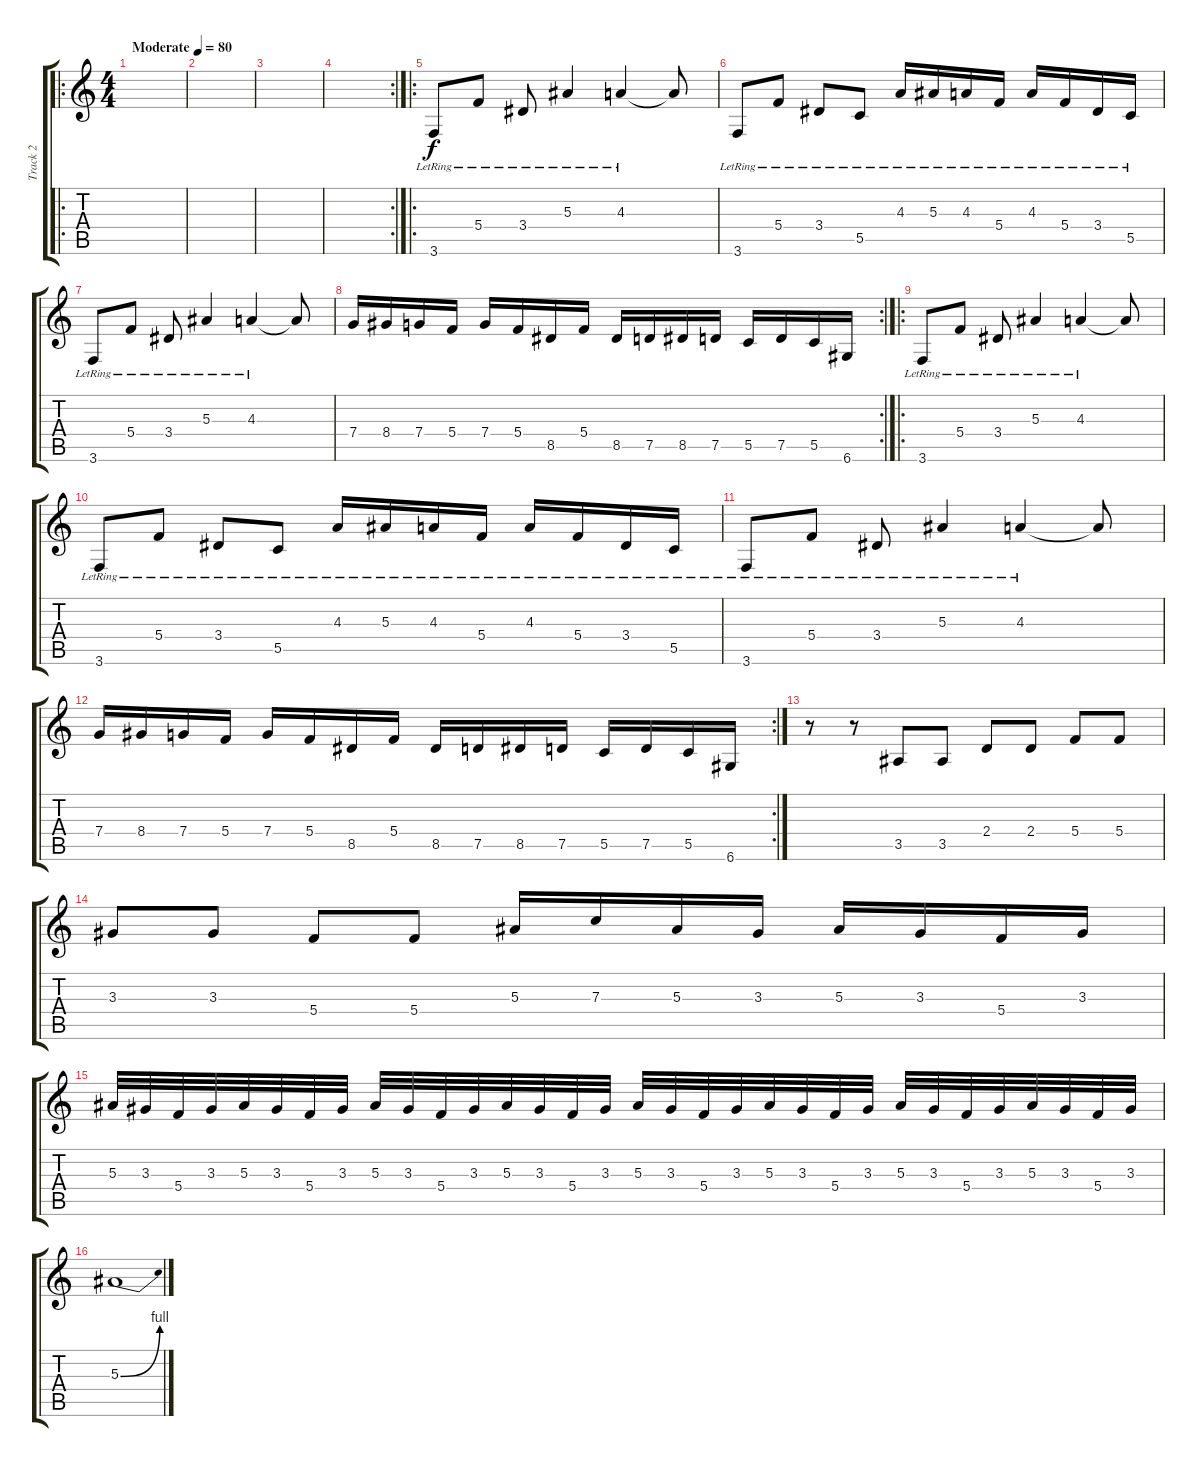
\track ("Track 2" "Track 2") {instrument distortionguitar}
\staff {score tabs}
\tuning (D4 A3 F3 C3 G2 D2) {hide}
\ro
\ts (4 4)
\tempo (80 "Moderate")
\clef g2
\ks c
|
|
|
\rc 2
|
\ro
3.6{lr}.8 5.4{lr}.8 3.4{lr}.8 5.3{lr}.4 4.3{lr}.4 4.3{t}.8 |
3.6{lr}.8 5.4{lr}.8 3.4{lr}.8 5.5{lr}.8 4.3{lr}.16 5.3{lr}.16 4.3{lr}.16 5.4{lr}.16 4.3{lr}.16 5.4{lr}.16 3.4{lr}.16 5.5{lr}.16 |
3.6{lr}.8 5.4{lr}.8 3.4{lr}.8 5.3{lr}.4 4.3{lr}.4 4.3{t}.8 |
\rc 2
7.4.16 8.4.16 7.4.16 5.4.16 7.4.16 5.4.16 8.5.16 5.4.16 8.5.16 7.5.16 8.5.16 7.5.16 5.5.16 7.5.16 5.5.16 6.6.16 |
\ro
3.6{lr}.8 5.4{lr}.8 3.4{lr}.8 5.3{lr}.4 4.3{lr}.4 4.3{t}.8 |
3.6{lr}.8 5.4{lr}.8 3.4{lr}.8 5.5{lr}.8 4.3{lr}.16 5.3{lr}.16 4.3{lr}.16 5.4{lr}.16 4.3{lr}.16 5.4{lr}.16 3.4{lr}.16 5.5{lr}.16 |
3.6{lr}.8 5.4{lr}.8 3.4{lr}.8 5.3{lr}.4 4.3{lr}.4 4.3{t}.8 |
\rc 2
7.4.16 8.4.16 7.4.16 5.4.16 7.4.16 5.4.16 8.5.16 5.4.16 8.5.16 7.5.16 8.5.16 7.5.16 5.5.16 7.5.16 5.5.16 6.6.16 |
r.8 r.8 3.5.8 3.5.8 2.4.8 2.4.8 5.4.8 5.4.8 |
3.3.8 3.3.8 5.4.8 5.4.8 5.3.16 7.3.16 5.3.16 3.3.16 5.3.16 3.3.16 5.4.16 3.3.16 |
5.3.32 3.3.32 5.4.32 3.3.32 5.3.32 3.3.32 5.4.32 3.3.32 5.3.32 3.3.32 5.4.32 3.3.32 5.3.32 3.3.32 5.4.32 3.3.32 5.3.32 3.3.32 5.4.32 3.3.32 5.3.32 3.3.32 5.4.32 3.3.32 5.3.32 3.3.32 5.4.32 3.3.32 5.3.32 3.3.32 5.4.32 3.3.32 |
5.3{be (bend 0 0 60 4)}.1
